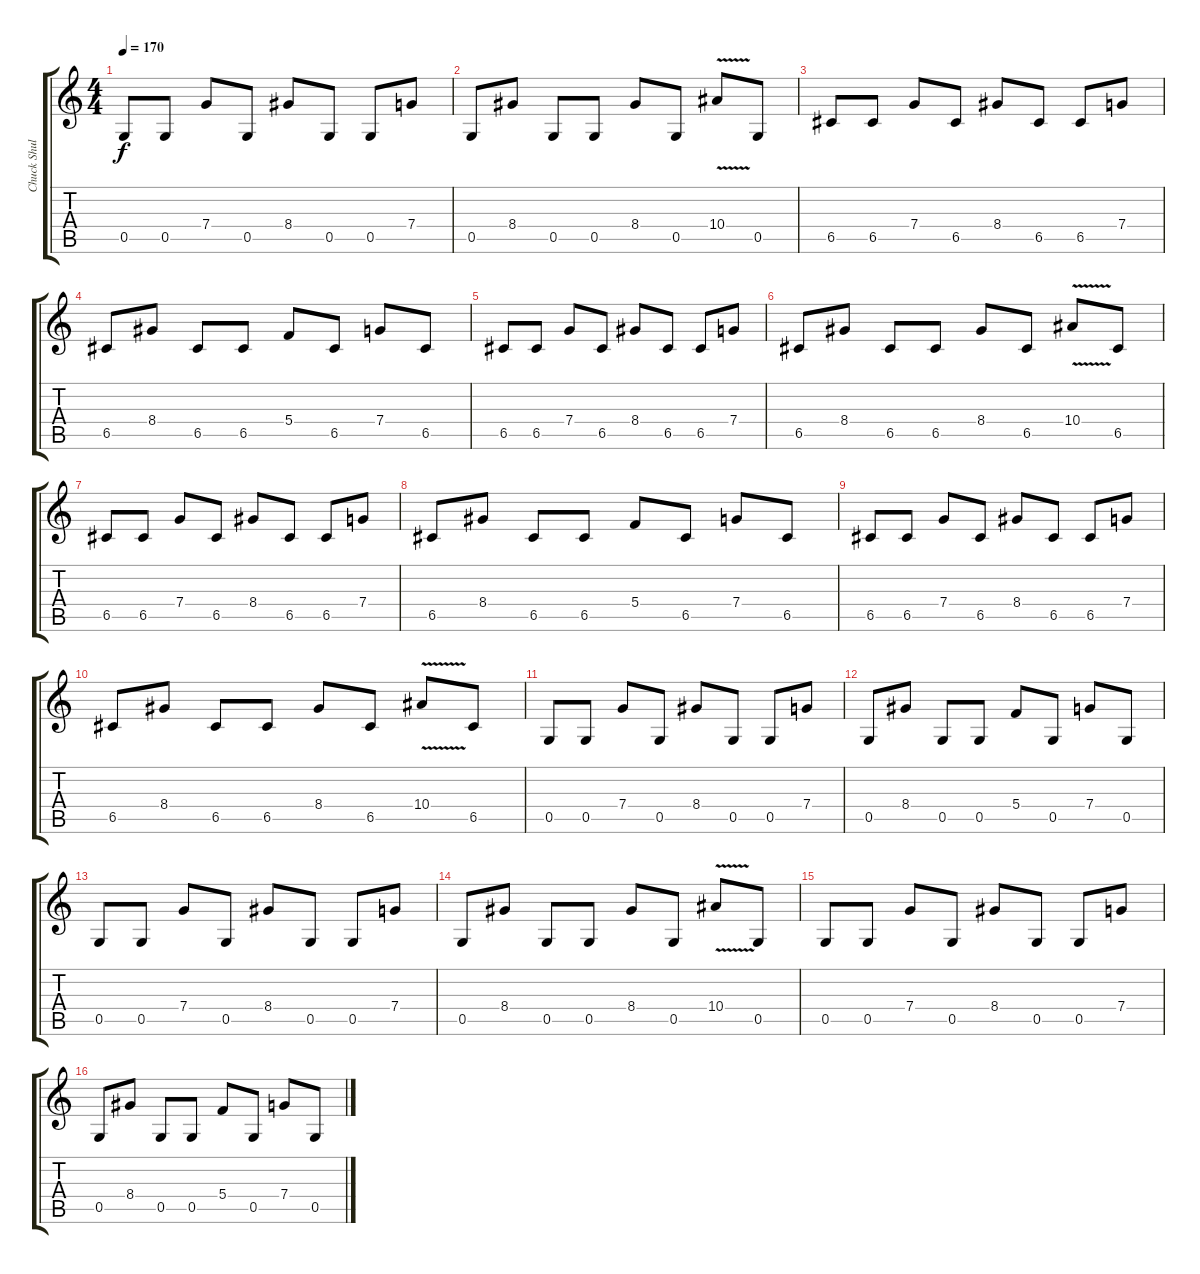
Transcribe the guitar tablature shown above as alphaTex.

\track ("Chuck Shuldiner" "Chuck Shul") {instrument distortionguitar}
\staff {score tabs}
\tuning (D4 A3 F3 C3 G2 D2) {hide}
\ts (4 4)
\tempo 170
\clef g2
\ks c
0.5.8{dy f} 0.5.8 7.4.8 0.5.8 8.4.8 0.5.8 0.5.8 7.4.8 |
0.5.8 8.4.8 0.5.8 0.5.8 8.4.8 0.5.8 10.4{v}.8 0.5.8 |
6.5.8 6.5.8 7.4.8 6.5.8 8.4.8 6.5.8 6.5.8 7.4.8 |
6.5.8 8.4.8 6.5.8 6.5.8 5.4.8 6.5.8 7.4.8 6.5.8 |
6.5.8 6.5.8 7.4.8 6.5.8 8.4.8 6.5.8 6.5.8 7.4.8 |
6.5.8 8.4.8 6.5.8 6.5.8 8.4.8 6.5.8 10.4{v}.8 6.5.8 |
6.5.8 6.5.8 7.4.8 6.5.8 8.4.8 6.5.8 6.5.8 7.4.8 |
6.5.8 8.4.8 6.5.8 6.5.8 5.4.8 6.5.8 7.4.8 6.5.8 |
6.5.8 6.5.8 7.4.8 6.5.8 8.4.8 6.5.8 6.5.8 7.4.8 |
6.5.8 8.4.8 6.5.8 6.5.8 8.4.8 6.5.8 10.4{v}.8 6.5.8 |
0.5.8 0.5.8 7.4.8 0.5.8 8.4.8 0.5.8 0.5.8 7.4.8 |
0.5.8 8.4.8 0.5.8 0.5.8 5.4.8 0.5.8 7.4.8 0.5.8 |
0.5.8 0.5.8 7.4.8 0.5.8 8.4.8 0.5.8 0.5.8 7.4.8 |
0.5.8 8.4.8 0.5.8 0.5.8 8.4.8 0.5.8 10.4{v}.8 0.5.8 |
0.5.8 0.5.8 7.4.8 0.5.8 8.4.8 0.5.8 0.5.8 7.4.8 |
0.5.8 8.4.8 0.5.8 0.5.8 5.4.8 0.5.8 7.4.8 0.5.8
